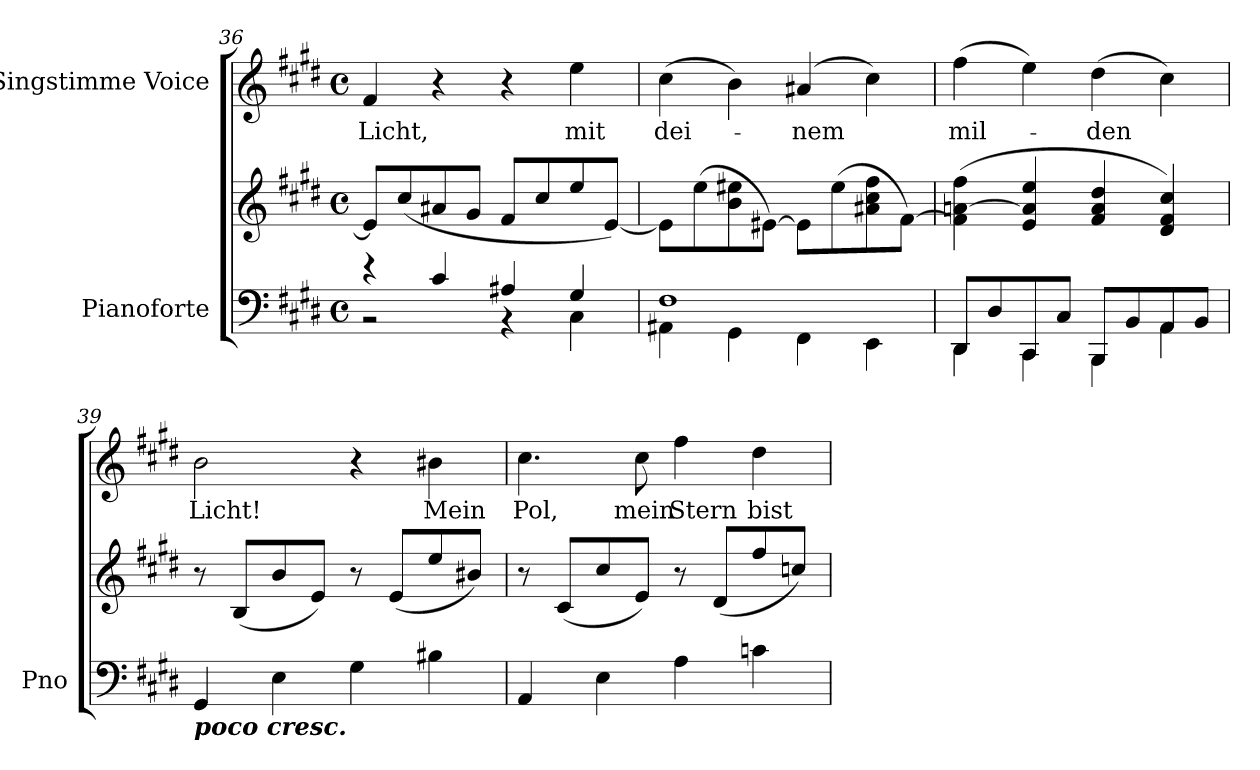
**kern	**kern	**kern	**text
*part2	*part2	*part1	*part1
*staff3	*staff2	*staff1	*staff1
*I"Pianoforte	*	*I"Singstimme Voice	*
*I'Pno	*	*	*
*clefF4	*clefG2	*clefG2	*
*k[f#c#g#d#]	*k[f#c#g#d#]	*k[f#c#g#d#]	*
*M4/4	*M4/4	*M4/4	*
*met(c)	*met(c)	*met(c)	*
=36	=36	=36	=36
*^	*	*	*
4r	2r	8e/L]	4f#/	Licht,
.	.	(>8cc#/	.	.
4c#/	.	8a#X/	4r	.
.	.	8g#/J	.	.
4A#X/	4r	8f#/L	4r	.
.	.	8cc#/	.	.
4G#/	4C#\	8ee/	4ee\	mit
.	.	[8e/J)	.	.
=37	=37	=37	=37	=37
1F#	4AA#X\	8e\L]	(4cc#\	dei--
.	.	(8ee\	.	.
.	4GG#\	8b\ 8ee#X\	4b\)	.
.	.	[8e#X\J)	.	.
.	4FF#\	8e#\L]	(4a#X/	-nem
.	.	(8ee#\	.	.
.	4EE\	8a#X\ 8cc#\ 8ff#\	4cc#\)	.
.	.	[<8f#\J)	.	.
=38	=38	=38	=38	=38
8DD#/L	4DD#\	(4f#\] [4an\ 4ff#\	(4ff#\	mil-
8D#/	.	.	.	.
8CC#/	4CC#\	4e/ 4a/] 4ee/	4ee\)	.
8C#/J	.	.	.	.
8BBB/L	4BBB\	4f#/ 4a/ 4dd#/	(4dd#\	-den
8BB/	.	.	.	.
8AA/	4AA\	4d#/ 4f#/ 4cc#/)	4cc#\)	.
8BB/J	.	.	.	.
*v	*v	*	*	*
=39	=39	=39	=39
!LO:TX:b:Bi:t=poco cresc.	!	!	!
4GG#/	8r	2b\	Licht!
.	(>8B/L	.	.
4E\	8b/	.	.
.	8e/J)	.	.
4G#\	8r	4r	.
.	(>8e/L	.	.
4B#X\	8ee/	4b#X\	Mein
.	8b#X/J)	.	.
=40	=40	=40	=40
4AA/	8r	4.cc#\	Pol,
.	(>8c#/L	.	.
4E\	8cc#/	.	.
.	8e/J)	8cc#\	mein
4A\	8r	4ff#\	Stern
.	(>8d#/L	.	.
4cn\	8ff#/	4dd#\	bist
.	8ccn/J)	.	.
=	=	=	=
*-	*-	*-	*-
